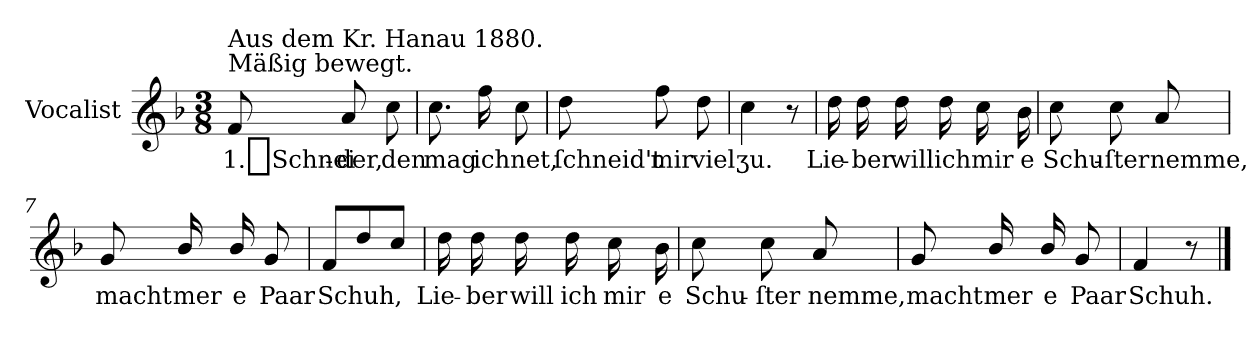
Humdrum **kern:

**kern	**text
*part1	*part1
*staff1	*staff1
*I"Vocalist	*
*k[b-]	*
*F:	*
*M3/8	*
=1	=1
!LO:TX:a:t=Mäßig bewegt.	!
!LO:TX:a:t=Aus dem Kr. Hanau 1880.	!
8f	1._Schnei-
8a	-der,
8cc	den
=2	=2
8.cc	mag
16ff	ich
8cc	net,
=3	=3
8dd	ſchneid't
8ff	mir
8dd	viel
=4	=4
4cc	ʒu.
8r	.
=5	=5
16dd	Lie-
16dd	-ber
16dd	will
16dd	ich
16cc	mir
16b-	e
=6	=6
8cc	Schu-
8cc	-ſter
8a	nemme,
=7	=7
8g	macht
16b-/	mer
16b-/	e
8g	Paar
=8	=8
8fL	Schuh,
8dd	.
8ccJ	.
=9	=9
16dd	Lie-
16dd	-ber
16dd	will
16dd	ich
16cc	mir
16b-	e
=10	=10
8cc	Schu-
8cc	-ſter
8a	nemme,
=11	=11
8g	macht
16b-/	mer
16b-/	e
8g	Paar
=12	=12
4f	Schuh.
8r	.
==	==
*-	*-
